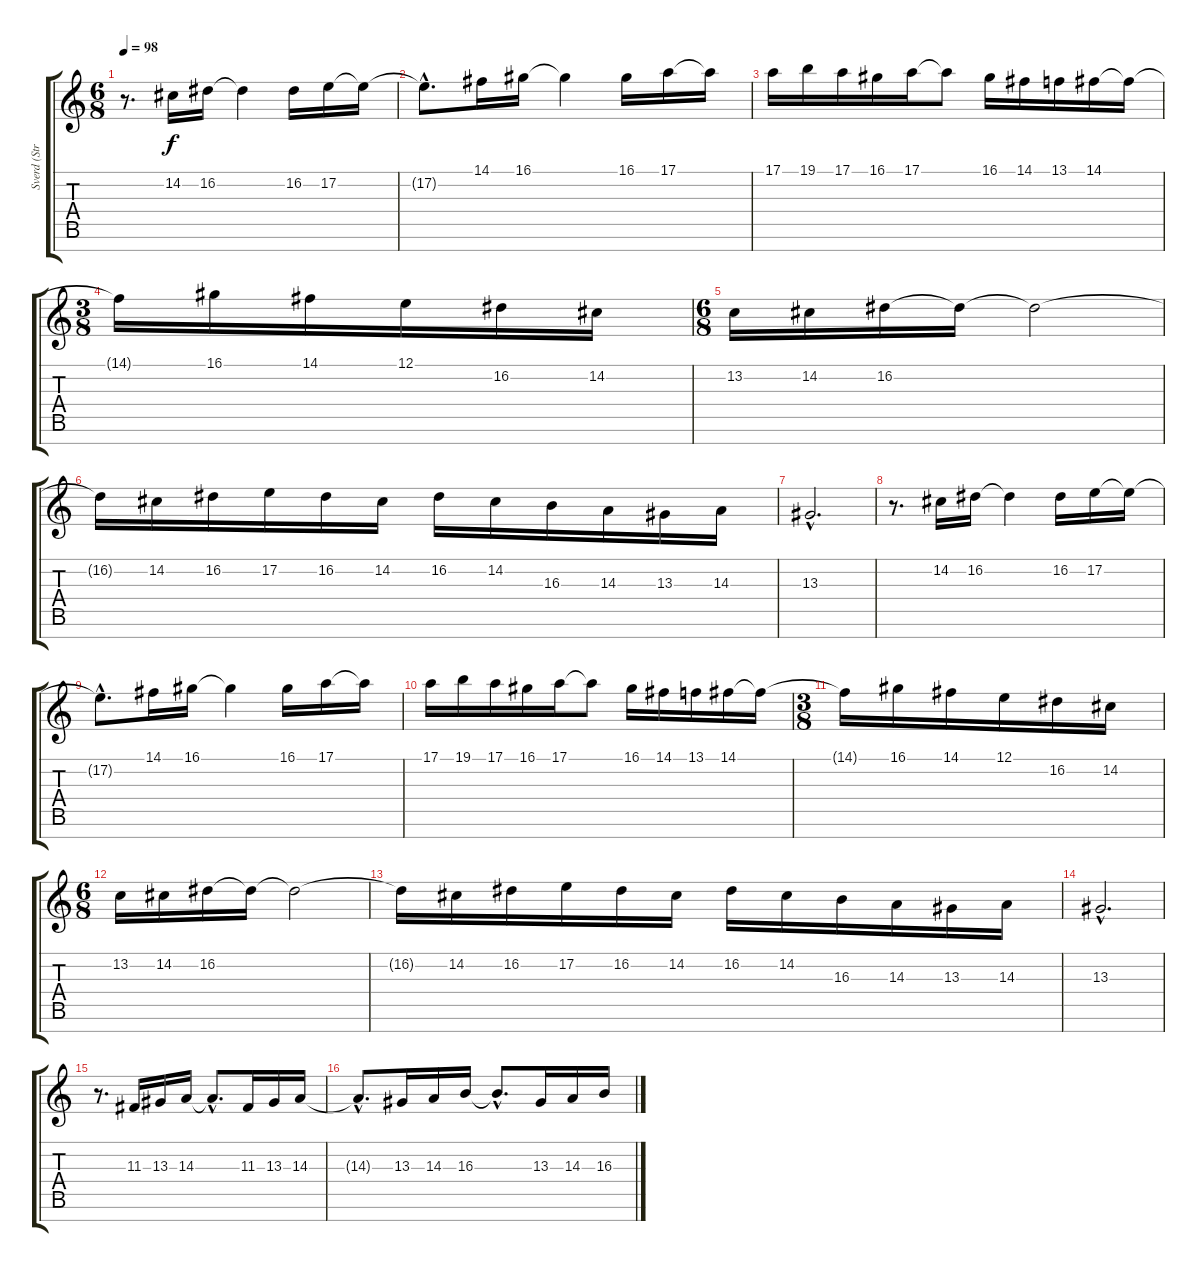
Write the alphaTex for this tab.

\track ("Sverd (Strings)" "Sverd (Str") {instrument synthstrings1}
\staff {score tabs}
\tuning (E4 B3 G3 D3 A2 E2 B1) {hide}
\ts (6 8)
\tempo 98
\clef g2
\ks c
r.8{d dy f volume 14 instrument harpsichord} 14.2.16 16.2.16 16.2{t}.4 16.2.16 17.2.16 17.2{t}.16 |
17.2{hac t}.8{d} 14.1.16 16.1.16 16.1{t}.4 16.1.16 17.1.16 17.1{t}.16 |
17.1.16{volume 14 instrument harpsichord} 19.1.16 17.1.16 16.1.16 17.1.16 17.1{t}.8 16.1.16 14.1.16 13.1.16 14.1.16 14.1{t}.16 |
\ts (3 8)
14.1{t}.16{volume 14 instrument harpsichord} 16.1.16 14.1.16 12.1.16 16.2.16 14.2.16 |
\ts (6 8)
13.2.16 14.2.16 16.2.16 16.2{t}.16 16.2{t}.2 |
16.2{t}.16{volume 14 instrument harpsichord} 14.2.16 16.2.16 17.2.16 16.2.16 14.2.16 16.2.16 14.2.16 16.3.16 14.3.16 13.3.16 14.3.16 |
13.3{hac}.2{d} |
r.8{d volume 14 instrument harpsichord} 14.2.16 16.2.16 16.2{t}.4 16.2.16 17.2.16 17.2{t}.16 |
17.2{hac t}.8{d} 14.1.16 16.1.16 16.1{t}.4 16.1.16 17.1.16 17.1{t}.16 |
17.1.16{volume 14 instrument harpsichord} 19.1.16 17.1.16 16.1.16 17.1.16 17.1{t}.8 16.1.16 14.1.16 13.1.16 14.1.16 14.1{t}.16 |
\ts (3 8)
14.1{t}.16{volume 14 instrument harpsichord} 16.1.16 14.1.16 12.1.16 16.2.16 14.2.16 |
\ts (6 8)
13.2.16 14.2.16 16.2.16 16.2{t}.16 16.2{t}.2 |
16.2{t}.16{volume 14 instrument harpsichord} 14.2.16 16.2.16 17.2.16 16.2.16 14.2.16 16.2.16 14.2.16 16.3.16 14.3.16 13.3.16 14.3.16 |
13.3{hac}.2{d} |
r.8{d volume 14 instrument harpsichord} 11.3.16 13.3.16 14.3.16 14.3{hac t}.8{d} 11.3.16 13.3.16 14.3.16 |
14.3{hac t}.8{d} 13.3.16 14.3.16 16.3.16 16.3{hac t}.8{d} 13.3.16 14.3.16 16.3.16
